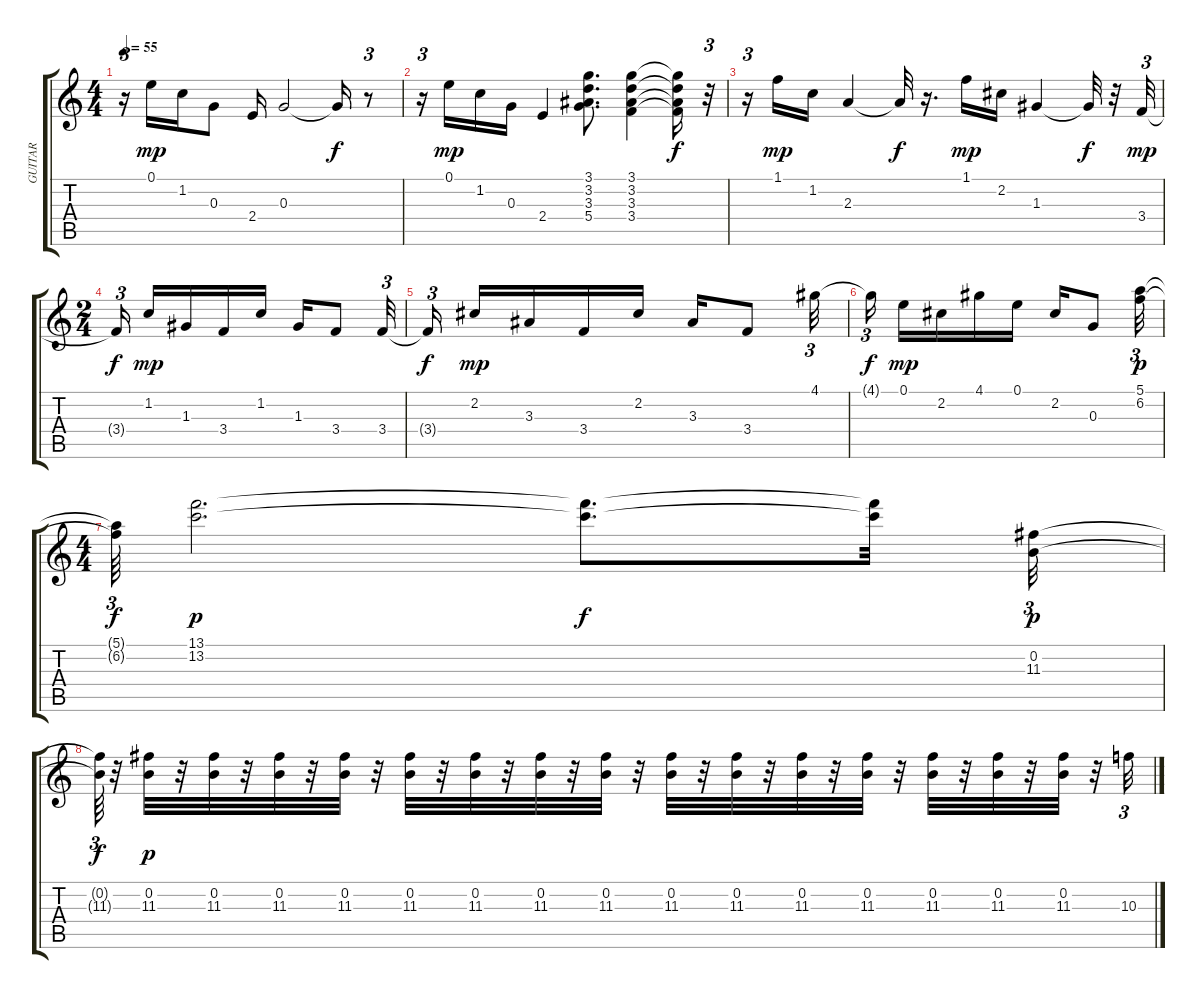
\track ("GUITAR" "GUITAR") {instrument overdrivenguitar}
\staff {score tabs}
\tuning (E4 B3 G3 D3 A2 E2) {hide}
\ts (4 4)
\tempo 55
\clef g2
\ks c
r.16{tu (3 2) dy f} 0.1.16{dy mp} 1.2.16 0.3.8 2.4.16 0.3.2 0.3{t}.16{dy f} r.8{tu (3 2)} |
r.16{tu (3 2)} 0.1.16{dy mp} 1.2.16 0.3.16 2.4.4 (3.1 3.2 3.3 5.4).8{d} (3.1 3.2 3.3 3.4).4 (3.1{t} 3.2{t} 3.3{t} 3.4{t}).16{dy f} r.32{tu (3 2)} |
r.16{tu (3 2)} 1.1.16{dy mp} 1.2.16 2.3.4 2.3{t}.32{dy f} r.16{d} 1.1.16{dy mp} 2.2.16 1.3.4 1.3{t}.32{dy f} r.32 3.4.32{tu (3 2) dy mp} |
\ts (2 4)
3.4{t}.16{tu (3 2) dy f beam splitsecondary} 1.2.16{dy mp} 1.3.16 3.4.16 1.2.16 1.3.16 3.4.8 3.4.32{tu (3 2)} |
3.4{t}.16{tu (3 2) dy f beam splitsecondary} 2.2.16{dy mp} 3.3.16 3.4.16 2.2.16 3.3.16 3.4.8 4.1.32{tu (3 2)} |
4.1{t}.16{tu (3 2) dy f beam splitsecondary} 0.1.16{dy mp} 2.2.16 4.1.16 0.1.16 2.2.16 0.3.8 (5.1 6.2).32{tu (3 2) dy p} |
\ts (4 4)
(5.1{t} 6.2{t}).64{tu (3 2) dy f} (13.1 13.2).2{d dy p} (13.1{t} 13.2{t}).8{d dy f} (13.1{t} 13.2{t}).32 (0.2 11.3).32{tu (3 2) dy p instrument overdrivenguitar} |
(0.2{t} 11.3{t}).64{tu (3 2) dy f} r.32 (0.2 11.3).32{dy p} r.32 (0.2 11.3).32 r.32 (0.2 11.3).32 r.32 (0.2 11.3).32 r.32 (0.2 11.3).32 r.32 (0.2 11.3).32 r.32 (0.2 11.3).32 r.32 (0.2 11.3).32 r.32 (0.2 11.3).32 r.32 (0.2 11.3).32 r.32 (0.2 11.3).32 r.32 (0.2 11.3).32 r.32 (0.2 11.3).32 r.32 (0.2 11.3).32 r.32 (0.2 11.3).32 r.32 10.3.32{tu (3 2) instrument distortionguitar}
